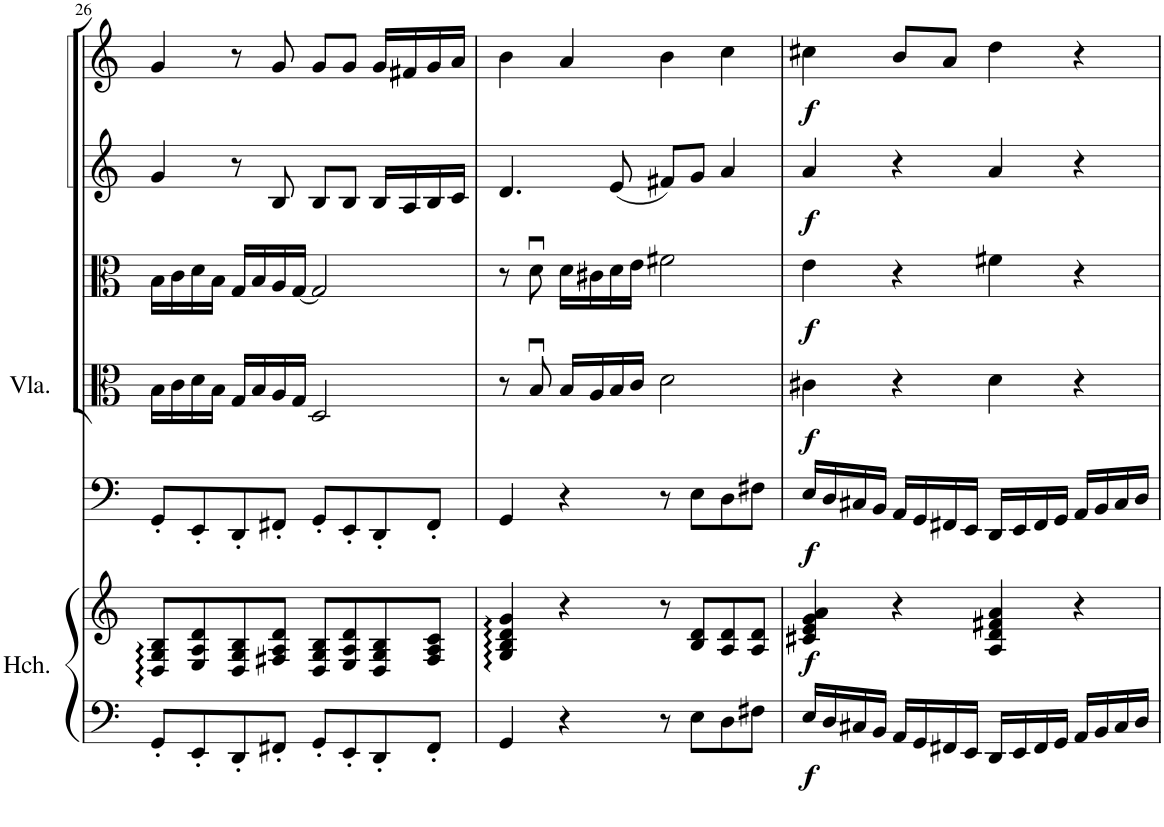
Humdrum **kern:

**kern	**kern	**dynam	**kern	**dynam	**kern	**dynam	**kern	**dynam	**kern	**dynam	**kern	**dynam
*part6	*part6	*part6	*part5	*part5	*part4	*part4	*part3	*part3	*part2	*part2	*part1	*part1
*staff7	*staff6	*staff6/7	*staff5	*staff5	*staff4	*staff4	*staff3	*staff3	*staff2	*staff2	*staff1	*staff1
*I"Harpsichord	*	*	*I"Contrabass	*	*I"Viola	*	*I"Viola	*	*I"Violin II	*	*I"Violin I	*
*I'Hch.	*	*	*	*	*I'Vla.	*	*I'Vla	*	*I'Vln	*	*I'Vln	*
!!LO:PB:g=z
*clefF4	*clefG2	*	*clefF4	*	*clefC3	*	*clefC3	*	*clefG2	*	*clefG2	*
*k[]	*k[]	*	*k[]	*	*k[]	*	*k[]	*	*k[]	*	*k[]	*
*M4/4	*M4/4	*	*M4/4	*	*M4/4	*	*M4/4	*	*M4/4	*	*M4/4	*
=26	=26	=26	=26	=26	=26	=26	=26	=26	=26	=26	=26	=26
8GG'/L	8D/ 8G/ 8B/L	.	8GG'/L	.	16B\LL	.	16B\LL	.	4g/	.	4g/	.
.	.	.	.	.	16c\	.	16c\	.	.	.	.	.
8EE'/	8E/ 8A/ 8d/	.	8EE'/	.	16d\	.	16d\	.	.	.	.	.
.	.	.	.	.	16B\JJ	.	16B\JJ	.	.	.	.	.
8DD'/	8D/ 8G/ 8B/	.	8DD'/	.	16G/LL	.	16G/LL	.	8r	.	8r	.
.	.	.	.	.	16B/	.	16B/	.	.	.	.	.
8FF#X'/J	8F#X/ 8A/ 8d/J	.	8FF#X'/J	.	16A/	.	16A/	.	8B/	.	8g/	.
.	.	.	.	.	16G/JJ	.	[16G/JJ	.	.	.	.	.
8GG'/L	8D/ 8G/ 8B/L	.	8GG'/L	.	2D/	.	2G/]	.	8B/L	.	8g/L	.
8EE'/	8E/ 8A/ 8d/	.	8EE'/	.	.	.	.	.	8B/J	.	8g/J	.
8DD'/	8D/ 8G/ 8B/	.	8DD'/	.	.	.	.	.	16B/LL	.	16g/LL	.
.	.	.	.	.	.	.	.	.	16A/	.	16f#X/	.
8FF#'/J	8F#/ 8A/ 8c/J	.	8FF#'/J	.	.	.	.	.	16B/	.	16g/	.
.	.	.	.	.	.	.	.	.	16c/JJ	.	16a/JJ	.
=27	=27	=27	=27	=27	=27	=27	=27	=27	=27	=27	=27	=27
4GG/	4G/ 4B/ 4d/ 4g/	.	4GG/	.	8r	.	8r	.	4.d/	.	4b\	.
.	.	.	.	.	8Bu/	.	8du\	.	.	.	.	.
4r	4r	.	4r	.	16B/LL	.	16d\LL	.	.	.	4a/	.
.	.	.	.	.	16A/	.	16c#X\	.	.	.	.	.
.	.	.	.	.	16B/	.	16d\	.	(8e/	.	.	.
.	.	.	.	.	16c/JJ	.	16e\JJ	.	.	.	.	.
8r	8r	.	8r	.	2d\	.	2f#X\	.	8f#X/L)	.	4b\	.
8E\L	8B/ 8d/L	.	8E\L	.	.	.	.	.	8g/J	.	.	.
8D\	8A/ 8d/	.	8D\	.	.	.	.	.	4a/	.	4cc\	.
8F#X\J	8A/ 8d/J	.	8F#X\J	.	.	.	.	.	.	.	.	.
=28	=28	=28	=28	=28	=28	=28	=28	=28	=28	=28	=28	=28
!	!	!LO:DY:b=2	!	!	!	!	!	!	!	!	!	!
!	!	!LO:DY:n=1:b	!	!LO:DY:b	!	!LO:DY:b	!	!LO:DY:b	!	!LO:DY:b	!	!LO:DY:b
16E/LL	4c#X/ 4e/ 4g/ 4a/	f f	16E/LL	f	4c#X\	f	4e\	f	4a/	f	4cc#X\	f
16D/	.	.	16D/	.	.	.	.	.	.	.	.	.
16C#X/	.	.	16C#X/	.	.	.	.	.	.	.	.	.
16BB/JJ	.	.	16BB/JJ	.	.	.	.	.	.	.	.	.
16AA/LL	4r	.	16AA/LL	.	4r	.	4r	.	4r	.	8b/L	.
16GG/	.	.	16GG/	.	.	.	.	.	.	.	.	.
16FF#X/	.	.	16FF#X/	.	.	.	.	.	.	.	8a/J	.
16EE/JJ	.	.	16EE/JJ	.	.	.	.	.	.	.	.	.
16DD/LL	4A/ 4d/ 4f#X/ 4a/	.	16DD/LL	.	4d\	.	4f#X\	.	4a/	.	4dd\	.
16EE/	.	.	16EE/	.	.	.	.	.	.	.	.	.
16FF#/	.	.	16FF#/	.	.	.	.	.	.	.	.	.
16GG/JJ	.	.	16GG/JJ	.	.	.	.	.	.	.	.	.
16AA/LL	4r	.	16AA/LL	.	4r	.	4r	.	4r	.	4r	.
16BB/	.	.	16BB/	.	.	.	.	.	.	.	.	.
16C#/	.	.	16C#/	.	.	.	.	.	.	.	.	.
16D/JJ	.	.	16D/JJ	.	.	.	.	.	.	.	.	.
=	=	=	=	=	=	=	=	=	=	=	=	=
*-	*-	*-	*-	*-	*-	*-	*-	*-	*-	*-	*-	*-
